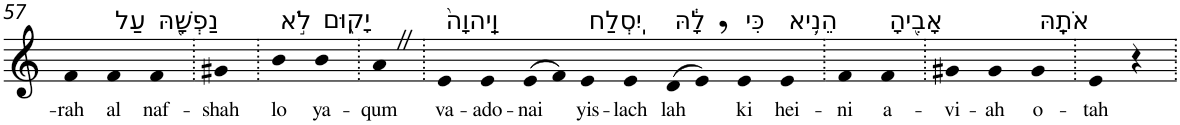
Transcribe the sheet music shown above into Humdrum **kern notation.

**kern	**text
*part1	*part1
*staff1	*staff1
*I"Piano	*
*I'Pno	*
!!LO:PB:g=z
*clefG2	*
*k[]	*
=57	=57
!	!LO:LY:b
4f	-rah
!LO:TX:a:t=עַל	!
!	!LO:LY:b
4f	al
!LO:TX:a:t=נַפְשָׁ֖הּ	!
!	!LO:LY:b
4f	naf-
=58.	=58.
!	!LO:LY:b
4g#X	-shah
=59.	=59.
!LO:TX:a:t=לֹ֣א	!
!	!LO:LY:b
4b	lo
!LO:TX:a:t=יָק֑וּם	!
!	!LO:LY:b
4b	ya-
=60.	=60.
!	!LO:LY:b
4aZ	-qum
=61.	=61.
!LO:TX:a:t=וַֽיהוָה֙	!
!	!LO:LY:b
4e	va-
!	!LO:LY:b
4e	-ado-
!	!LO:LY:b
(>8e	-nai
8f)	.
!LO:TX:a:t=יִֽסְלַח	!
!	!LO:LY:b
4e	yis-
!	!LO:LY:b
4e	-lach
!LO:TX:a:t=לָ֔הּ	!
!	!LO:LY:b
(>8d	lah
8e,)	.
!LO:TX:a:t=כִּי	!
!	!LO:LY:b
4e	ki
!LO:TX:a:t=הֵנִ֥יא	!
!	!LO:LY:b
4e	hei-
=62.	=62.
!	!LO:LY:b
4f	-ni
!LO:TX:a:t=אָבִ֖יהָ	!
!	!LO:LY:b
4f	a-
=63.	=63.
!	!LO:LY:b
4g#X	-vi-
!	!LO:LY:b
4g#	-ah
!LO:TX:a:t=אֹתָֽהּ	!
!	!LO:LY:b
4g#	o-
=64.	=64.
!	!LO:LY:b
4e	-tah
4r	.
=.	=.
*-	*-
